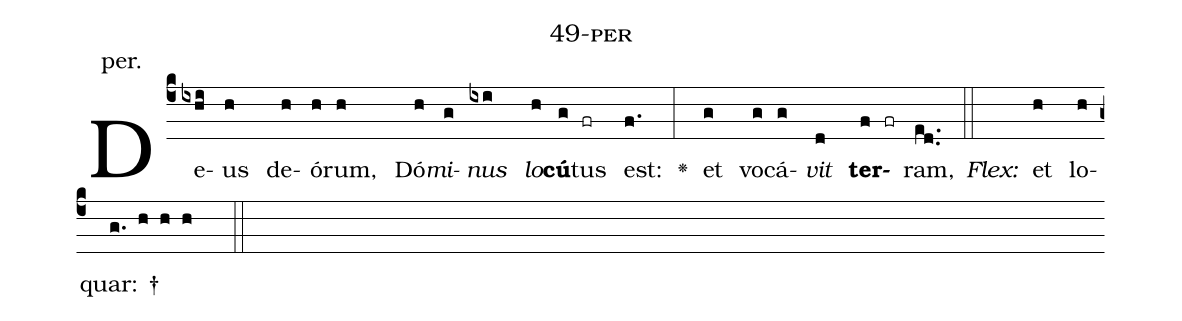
name: 49-per;
annotation: per.;
%%
(c4)De(ixhi)us(h) de(h)ó(h)rum,(h) Dó(h)<i>mi</i>(g)<i>nus</i>(ixi) <i>lo</i>(h)<b>cú</b>(g)tus(fr) est:(f.) <v>\greheightstar</v>(:) et(g) vo(g)cá(g)<i>vit</i>(d) <b>ter</b>(f fr)ram,(ed..) (::)
<i>Flex:</i>()  et(h) lo(h)quar: †(g. h h h  ::)

%E(g) u(g) o(g) u(d) a(f) e.(ed..) (::)
